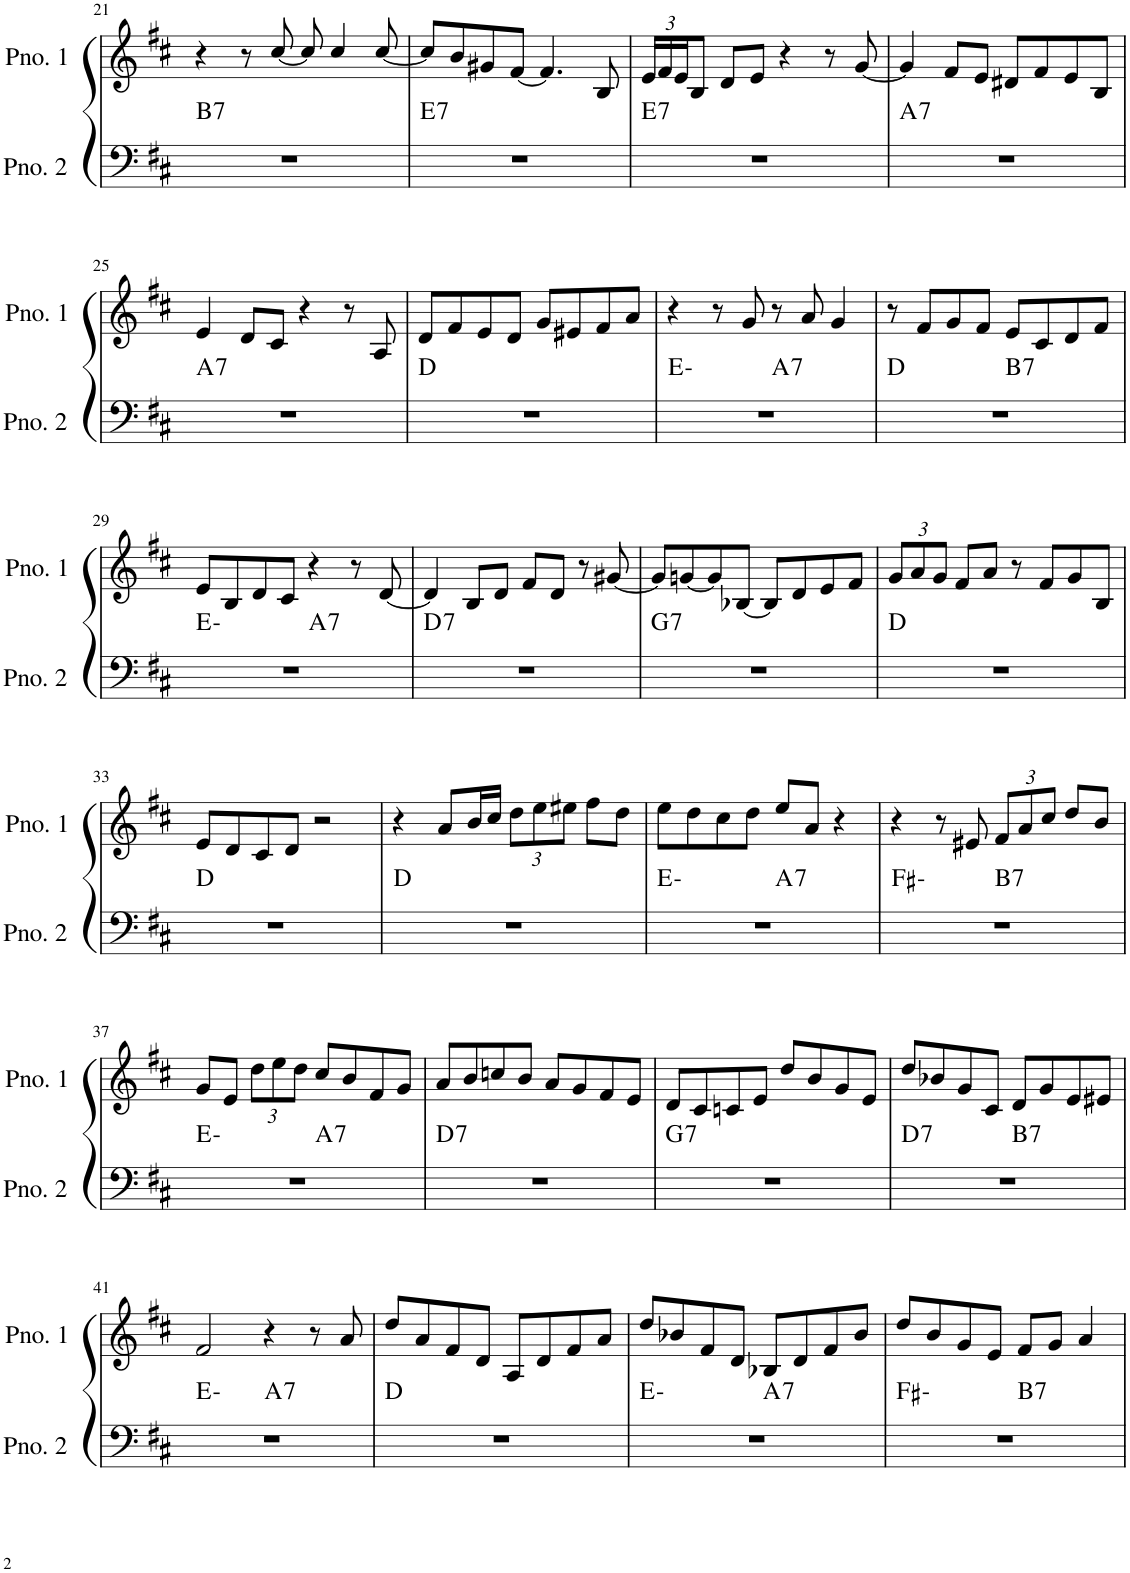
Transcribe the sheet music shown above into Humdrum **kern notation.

**kern	**harte	**kern
*part2	*part2	*part1
*staff2	*	*staff1
*I"ピアノ 2	*	*I"ピアノ 1
!!LO:PB:g=z
*clefF4	*	*clefG2
*k[f#c#]	*	*k[f#c#]
*M4/4	*	*M4/4
=21	=21	=21
!	!LO:H:kt=7	!
1r	B:7	4r
.	.	8r
.	.	[8cc#/
.	.	8cc#/]
.	.	4cc#/
.	.	[8cc#/
=22	=22	=22
!	!LO:H:kt=7	!
1r	E:7	8cc#/L]
.	.	8b/
.	.	8g#X/
.	.	[8f#/J
.	.	4.f#/]
.	.	8B/
=23	=23	=23
*	*	*Xbrackettup
!	!LO:H:kt=7	!
1r	E:7	24e/LL
.	.	24f#/
.	.	24e/J
.	.	8B/J
.	.	8d/L
.	.	8e/J
.	.	4r
.	.	8r
.	.	[8g/
=24	=24	=24
!	!LO:H:kt=7	!
1r	A:7	4g/]
.	.	8f#/L
.	.	8e/J
.	.	8d#X/L
.	.	8f#/
.	.	8e/
.	.	8B/J
!!LO:LB:g=z
=25	=25	=25
!	!LO:H:kt=7	!
1r	A:7	4e/
.	.	8d/L
.	.	8c#/J
.	.	4r
.	.	8r
.	.	8A/
=26	=26	=26
1r	D:maj	8d/L
.	.	8f#/
.	.	8e/
.	.	8d/J
.	.	8g/L
.	.	8e#X/
.	.	8f#/
.	.	8a/J
=27	=27	=27
*^	*	*
1r	2ryy	E:min	4r
.	.	.	8r
.	.	.	8g/
!	!	!LO:H:kt=7	!
.	2ryy	A:7	8r
.	.	.	8a/
.	.	.	4g/
=28	=28	=28	=28
1r	2ryy	D:maj	8r
.	.	.	8f#/L
.	.	.	8g/
.	.	.	8f#/J
!	!	!LO:H:kt=7	!
.	2ryy	B:7	8e/L
.	.	.	8c#/
.	.	.	8d/
.	.	.	8f#/J
!!LO:LB:g=z
=29	=29	=29	=29
1r	2ryy	E:min	8e/L
.	.	.	8B/
.	.	.	8d/
.	.	.	8c#/J
!	!	!LO:H:kt=7	!
.	2ryy	A:7	4r
.	.	.	8r
.	.	.	[8d/
=30	=30	=30	=30
!	!	!LO:H:kt=7	!
*v	*v	*	*
1r	D:7	4d/]
.	.	8B/L
.	.	8d/J
.	.	8f#/L
.	.	8d/J
.	.	8r
.	.	[8g#X/
=31	=31	=31
!	!LO:H:kt=7	!
1r	G:7	8g#/L]
.	.	[8gn/
.	.	8g/]
.	.	[8B-X/J
.	.	8B-/L]
.	.	8d/
.	.	8e/
.	.	8f#/J
=32	=32	=32
1r	D:maj	12g/L
.	.	12a/
.	.	12g/J
.	.	8f#/L
.	.	8a/J
.	.	8r
.	.	8f#/L
.	.	8g/
.	.	8B/J
!!LO:LB:g=z
=33	=33	=33
1r	D:maj	8e/L
.	.	8d/
.	.	8c#/
.	.	8d/J
.	.	2r
=34	=34	=34
1r	D:maj	4r
.	.	8a/L
.	.	16b/L
.	.	16cc#/JJ
.	.	12dd\L
.	.	12ee\
.	.	12ee#X\J
.	.	8ff#\L
.	.	8dd\J
=35	=35	=35
*^	*	*
1r	2ryy	E:min	8ee\L
.	.	.	8dd\
.	.	.	8cc#\
.	.	.	8dd\J
!	!	!LO:H:kt=7	!
.	2ryy	A:7	8ee/L
.	.	.	8a/J
.	.	.	4r
=36	=36	=36	=36
1r	2ryy	F#:min	4r
.	.	.	8r
.	.	.	8e#X/
!	!	!LO:H:kt=7	!
.	2ryy	B:7	12f#/L
.	.	.	12a/
.	.	.	12cc#/J
.	.	.	8dd/L
.	.	.	8b/J
!!LO:LB:g=z
=37	=37	=37	=37
1r	2ryy	E:min	8g/L
.	.	.	8e/J
.	.	.	12dd\L
.	.	.	12ee\
.	.	.	12dd\J
!	!	!LO:H:kt=7	!
.	2ryy	A:7	8cc#/L
.	.	.	8b/
.	.	.	8f#/
.	.	.	8g/J
=38	=38	=38	=38
!	!	!LO:H:kt=7	!
*v	*v	*	*
1r	D:7	8a/L
.	.	8b/
.	.	8ccn/
.	.	8b/J
.	.	8a/L
.	.	8g/
.	.	8f#/
.	.	8e/J
=39	=39	=39
!	!LO:H:kt=7	!
1r	G:7	8d/L
.	.	8c#/
.	.	8cn/
.	.	8e/J
.	.	8dd/L
.	.	8b/
.	.	8g/
.	.	8e/J
=40	=40	=40
!	!LO:H:kt=7	!
*^	*	*
1r	2ryy	D:7	8dd/L
.	.	.	8b-X/
.	.	.	8g/
.	.	.	8c#/J
!	!	!LO:H:kt=7	!
.	2ryy	B:7	8d/L
.	.	.	8g/
.	.	.	8e/
.	.	.	8e#X/J
!!LO:LB:g=z
=41	=41	=41	=41
1r	2ryy	E:min	2f#/
!	!	!LO:H:kt=7	!
.	2ryy	A:7	4r
.	.	.	8r
.	.	.	8a/
*v	*v	*	*
=42	=42	=42
1r	D:maj	8dd/L
.	.	8a/
.	.	8f#/
.	.	8d/J
.	.	8A/L
.	.	8d/
.	.	8f#/
.	.	8a/J
=43	=43	=43
*^	*	*
1r	2ryy	E:min	8dd/L
.	.	.	8b-X/
.	.	.	8f#/
.	.	.	8d/J
!	!	!LO:H:kt=7	!
.	2ryy	A:7	8B-X/L
.	.	.	8d/
.	.	.	8f#/
.	.	.	8b-/J
=44	=44	=44	=44
1r	2ryy	F#:min	8dd/L
.	.	.	8b/
.	.	.	8g/
.	.	.	8e/J
!	!	!LO:H:kt=7	!
.	2ryy	B:7	8f#/L
.	.	.	8g/J
.	.	.	4a/
*v	*v	*	*
=	=	=
*-	*-	*-
